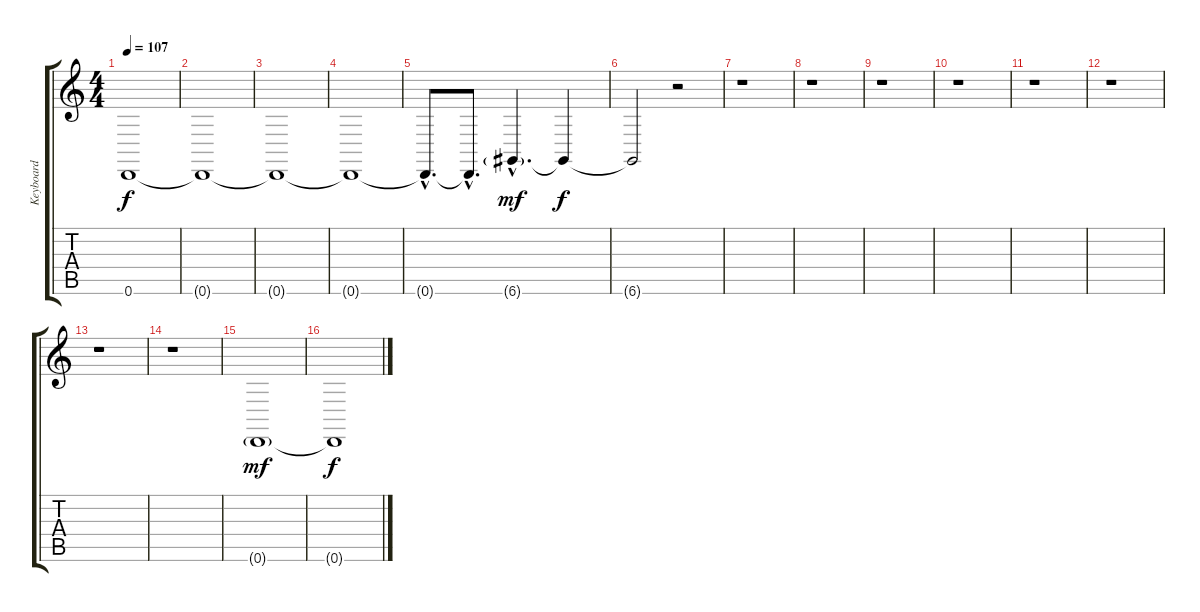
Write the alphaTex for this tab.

\track ("Keyboard" "Keyboard") {instrument stringensemble1}
\staff {score tabs}
\tuning (E4 B3 G3 D3 A2 D2) {hide}
\ts (4 4)
\tempo 107
\clef g2
\ks c
0.6{t}.1{dy f} |
0.6{t}.1 |
0.6{t}.1 |
0.6{t}.1 |
0.6{hac t}.8{d} 0.6{hac t}.8{d} 6.6{g hac}.4{d dy mf} 6.6{t}.4{dy f} |
6.6{t}.2 r.2 |
r.1 |
r.1 |
r.1 |
r.1 |
r.1 |
r.1 |
r.1 |
r.1 |
0.6{g}.1{dy mf} |
0.6{t}.1{dy f}
